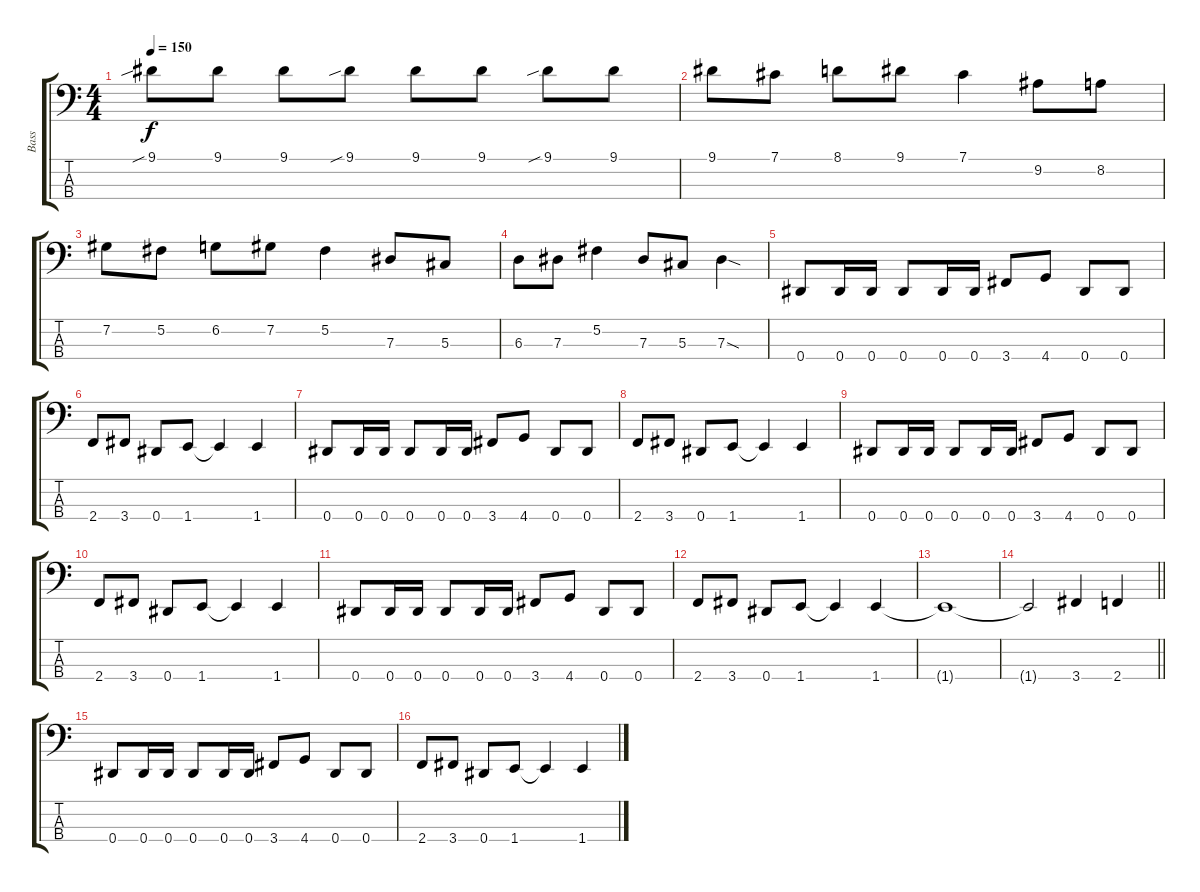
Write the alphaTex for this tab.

\track ("Bass" "Bass") {instrument electricbasspick}
\staff {score tabs}
\tuning (Gb2 Db2 Ab1 Eb1) {hide}
\ts (4 4)
\tempo 150
\clef f4
\ks c
9.1{sib}.8{dy f instrument electricbasspick} 9.1.8 9.1.8 9.1{sib}.8 9.1.8 9.1.8 9.1{sib}.8 9.1.8 |
9.1.8 7.1.8 8.1.8 9.1.8 7.1.4 9.2.8 8.2.8 |
7.2.8 5.2.8 6.2.8 7.2.8 5.2.4 7.3.8 5.3.8 |
6.3.8 7.3.8 5.2.4 7.3.8 5.3.8 7.3{sod}.4 |
0.4.8 0.4.16 0.4.16 0.4.8 0.4.16 0.4.16 3.4.8 4.4.8 0.4.8 0.4.8 |
2.4.8 3.4.8 0.4.8 1.4.8 1.4{t}.4 1.4.4 |
0.4.8 0.4.16 0.4.16 0.4.8 0.4.16 0.4.16 3.4.8 4.4.8 0.4.8 0.4.8 |
2.4.8 3.4.8 0.4.8 1.4.8 1.4{t}.4 1.4.4 |
0.4.8 0.4.16 0.4.16 0.4.8 0.4.16 0.4.16 3.4.8 4.4.8 0.4.8 0.4.8 |
2.4.8 3.4.8 0.4.8 1.4.8 1.4{t}.4 1.4.4 |
0.4.8 0.4.16 0.4.16 0.4.8 0.4.16 0.4.16 3.4.8 4.4.8 0.4.8 0.4.8 |
2.4.8 3.4.8 0.4.8 1.4.8 1.4{t}.4 1.4.4 |
1.4{t}.1 |
\barLineRight lightlight
1.4{t}.2 3.4.4 2.4.4 |
\section ("" " ")
0.4.8 0.4.16 0.4.16 0.4.8 0.4.16 0.4.16 3.4.8 4.4.8 0.4.8 0.4.8 |
2.4.8 3.4.8 0.4.8 1.4.8 1.4{t}.4 1.4.4
